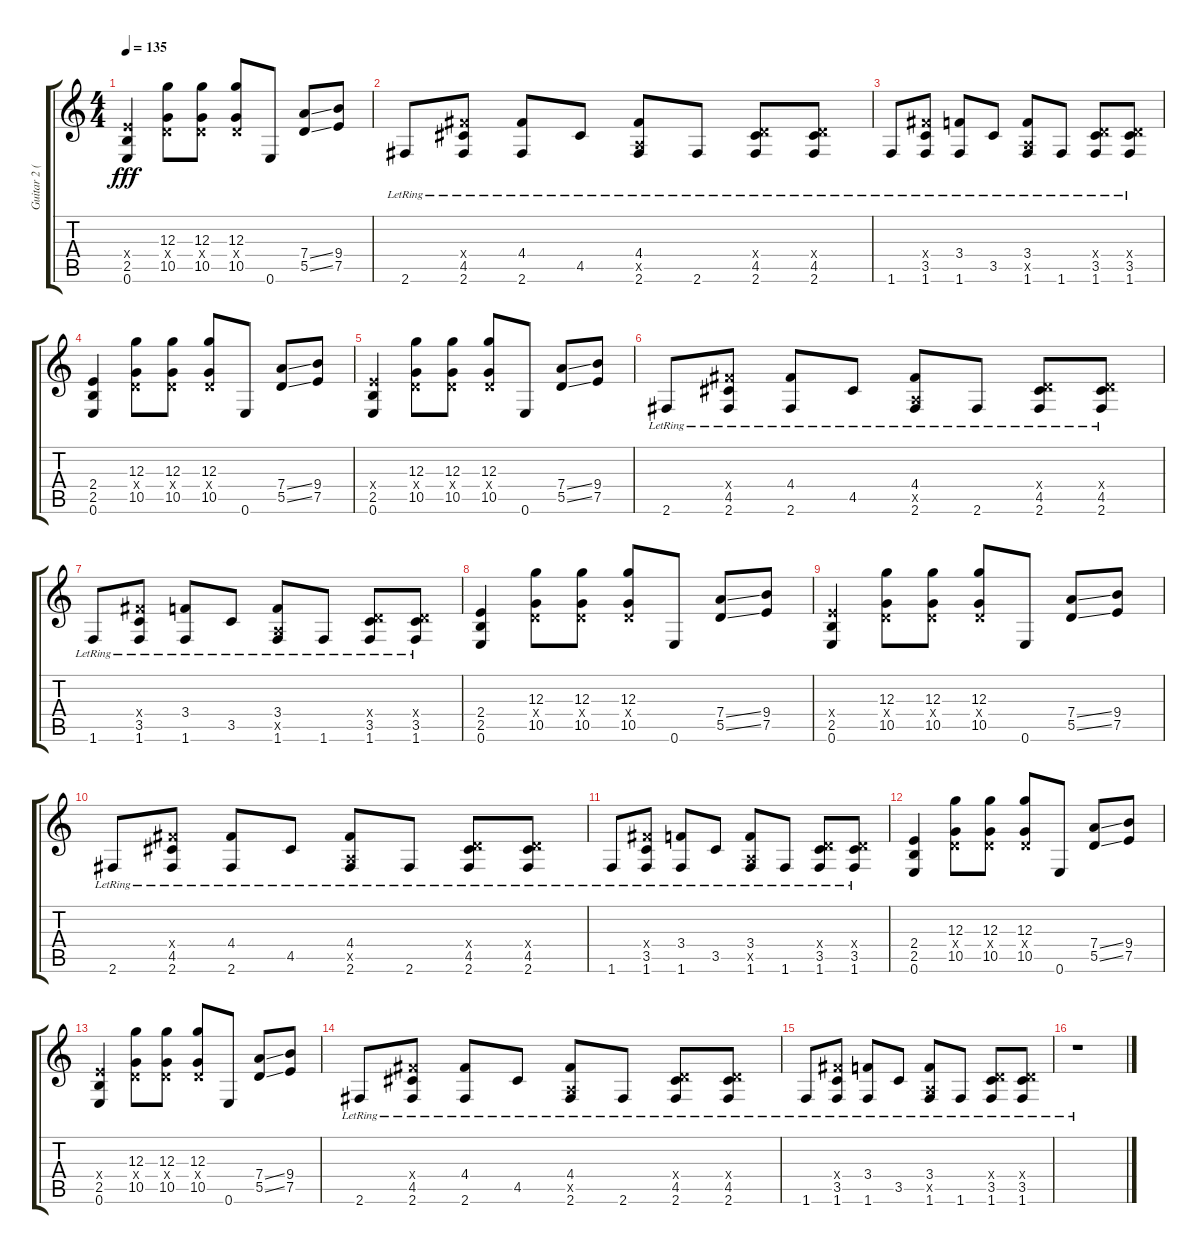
\track ("Guitar 2 (John 5)" "Guitar 2 (") {instrument overdrivenguitar}
\staff {score tabs}
\tuning (E4 B3 G3 D3 A2 E2) {hide}
\ts (4 4)
\tempo 135
\clef g2
\ks c
(2.4{x} 2.5 0.6).4{dy fff} (12.3 0.4{x} 10.5).8 (12.3 0.4{x} 10.5).8 (12.3 0.4{x} 10.5).8 0.6.8 (7.4{ss} 5.5{ss}).8 (9.4 7.5).8 |
2.6{lr}.8 (4.4{x} 4.5{lr} 2.6{lr}).8 (4.4{lr} 2.6{lr}).8 4.5{lr}.8 (4.4{lr} 0.5{x} 2.6{lr}).8 2.6{lr}.8 (0.4{x} 4.5{lr} 2.6{lr}).8 (0.4{x} 4.5{lr} 2.6{lr}).8 |
1.6{lr}.8 (4.4{x} 3.5{lr} 1.6{lr}).8 (3.4{lr} 1.6{lr}).8 3.5{lr}.8 (3.4{lr} 0.5{x} 1.6{lr}).8 1.6{lr}.8 (0.4{x} 3.5{lr} 1.6{lr}).8 (0.4{x} 3.5{lr} 1.6{lr}).8 |
(2.4 2.5 0.6).4 (12.3 0.4{x} 10.5).8 (12.3 0.4{x} 10.5).8 (12.3 0.4{x} 10.5).8 0.6.8 (7.4{ss} 5.5{ss}).8 (9.4 7.5).8 |
(2.4{x} 2.5 0.6).4 (12.3 0.4{x} 10.5).8 (12.3 0.4{x} 10.5).8 (12.3 0.4{x} 10.5).8 0.6.8 (7.4{ss} 5.5{ss}).8 (9.4 7.5).8 |
2.6{lr}.8 (4.4{x} 4.5{lr} 2.6{lr}).8 (4.4{lr} 2.6{lr}).8 4.5{lr}.8 (4.4{lr} 0.5{x} 2.6{lr}).8 2.6{lr}.8 (0.4{x} 4.5{lr} 2.6{lr}).8 (0.4{x} 4.5{lr} 2.6{lr}).8 |
1.6{lr}.8 (4.4{x} 3.5{lr} 1.6{lr}).8 (3.4{lr} 1.6{lr}).8 3.5{lr}.8 (3.4{lr} 0.5{x} 1.6{lr}).8 1.6{lr}.8 (0.4{x} 3.5{lr} 1.6{lr}).8 (0.4{x} 3.5{lr} 1.6{lr}).8 |
(2.4 2.5 0.6).4 (12.3 0.4{x} 10.5).8 (12.3 0.4{x} 10.5).8 (12.3 0.4{x} 10.5).8 0.6.8 (7.4{ss} 5.5{ss}).8 (9.4 7.5).8 |
(2.4{x} 2.5 0.6).4 (12.3 0.4{x} 10.5).8 (12.3 0.4{x} 10.5).8 (12.3 0.4{x} 10.5).8 0.6.8 (7.4{ss} 5.5{ss}).8 (9.4 7.5).8 |
2.6{lr}.8 (4.4{x} 4.5{lr} 2.6{lr}).8 (4.4{lr} 2.6{lr}).8 4.5{lr}.8 (4.4{lr} 0.5{x} 2.6{lr}).8 2.6{lr}.8 (0.4{x} 4.5{lr} 2.6{lr}).8 (0.4{x} 4.5{lr} 2.6{lr}).8 |
1.6{lr}.8 (4.4{x} 3.5{lr} 1.6{lr}).8 (3.4{lr} 1.6{lr}).8 3.5{lr}.8 (3.4{lr} 0.5{x} 1.6{lr}).8 1.6{lr}.8 (0.4{x} 3.5{lr} 1.6{lr}).8 (0.4{x} 3.5{lr} 1.6{lr}).8 |
(2.4 2.5 0.6).4 (12.3 0.4{x} 10.5).8 (12.3 0.4{x} 10.5).8 (12.3 0.4{x} 10.5).8 0.6.8 (7.4{ss} 5.5{ss}).8 (9.4 7.5).8 |
(2.4{x} 2.5 0.6).4 (12.3 0.4{x} 10.5).8 (12.3 0.4{x} 10.5).8 (12.3 0.4{x} 10.5).8 0.6.8 (7.4{ss} 5.5{ss}).8 (9.4 7.5).8 |
2.6{lr}.8 (4.4{x} 4.5{lr} 2.6{lr}).8 (4.4{lr} 2.6{lr}).8 4.5{lr}.8 (4.4{lr} 0.5{x} 2.6{lr}).8 2.6{lr}.8 (0.4{x} 4.5{lr} 2.6{lr}).8 (0.4{x} 4.5{lr} 2.6{lr}).8 |
1.6{lr}.8 (4.4{x} 3.5{lr} 1.6{lr}).8 (3.4{lr} 1.6{lr}).8 3.5{lr}.8 (3.4{lr} 0.5{x} 1.6{lr}).8 1.6{lr}.8 (0.4{x} 3.5{lr} 1.6{lr}).8 (0.4{x} 3.5{lr} 1.6{lr}).8 |
r.1
